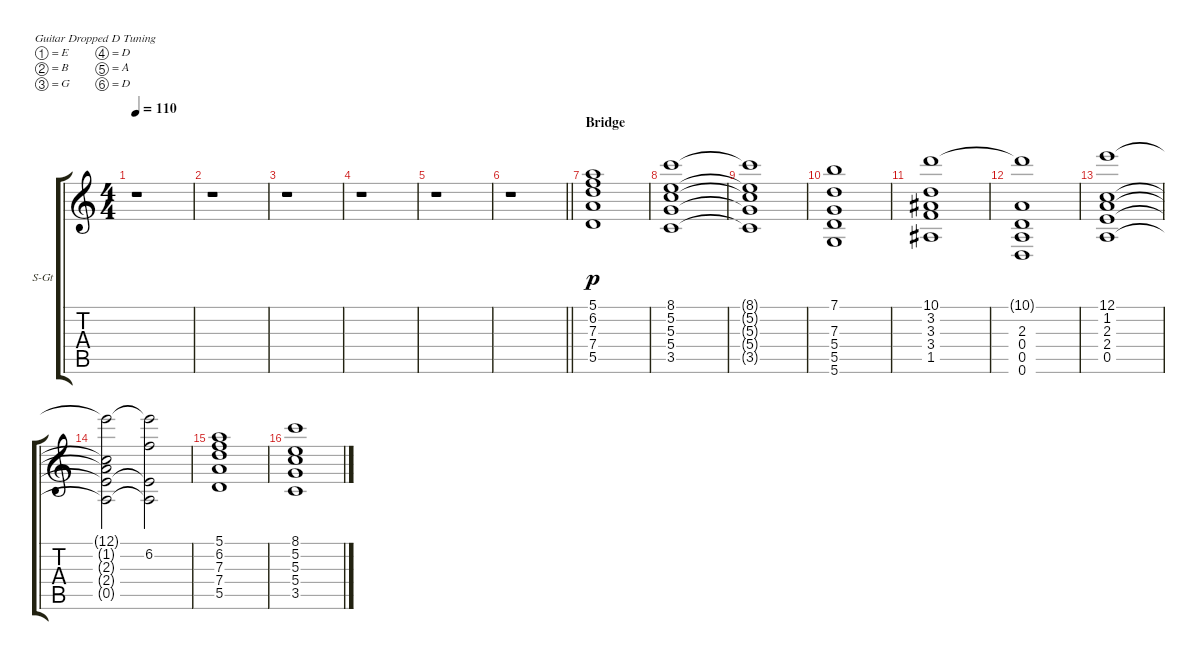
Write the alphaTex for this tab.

\bracketExtendMode groupsimilarinstruments
\firstSystemTrackNameOrientation horizontal
\otherSystemsTrackNameOrientation horizontal
\track ("Keyboard 2" "S-Gt") {instrument pad4choir}
\staff {score tabs}
\tuning (E4 B3 G3 D3 A2 D2)
\displaytranspose 12
\ts (4 4)
\tempo 110
\clef g2
\ks c
r.1{dy f} |
r.1 |
r.1 |
r.1 |
r.1 |
\barLineRight lightlight
r.1 |
\section ("" "Bridge")
(5.1 6.2 7.3 7.4 5.5).1{dy p} |
(8.1 5.2 5.3 5.4 3.5).1 |
(8.1{t} 5.2{t} 5.3{t} 5.4{t} 3.5{t}).1 |
(7.1 7.3 5.4 5.5 5.6).1 |
(10.1 3.2 3.3 3.4 1.5).1 |
(10.1{t} 2.3 0.4 0.5 0.6).1 |
(12.1 1.2 2.3 2.4 0.5).1 |
(12.1{t} 1.2{t} 2.3{t} 2.4{t} 0.5{t}).2 (12.1{t} 6.2 2.4{t} 0.5{t}).2 |
(5.1 6.2 7.3 7.4 5.5).1 |
(8.1 5.2 5.3 5.4 3.5).1
